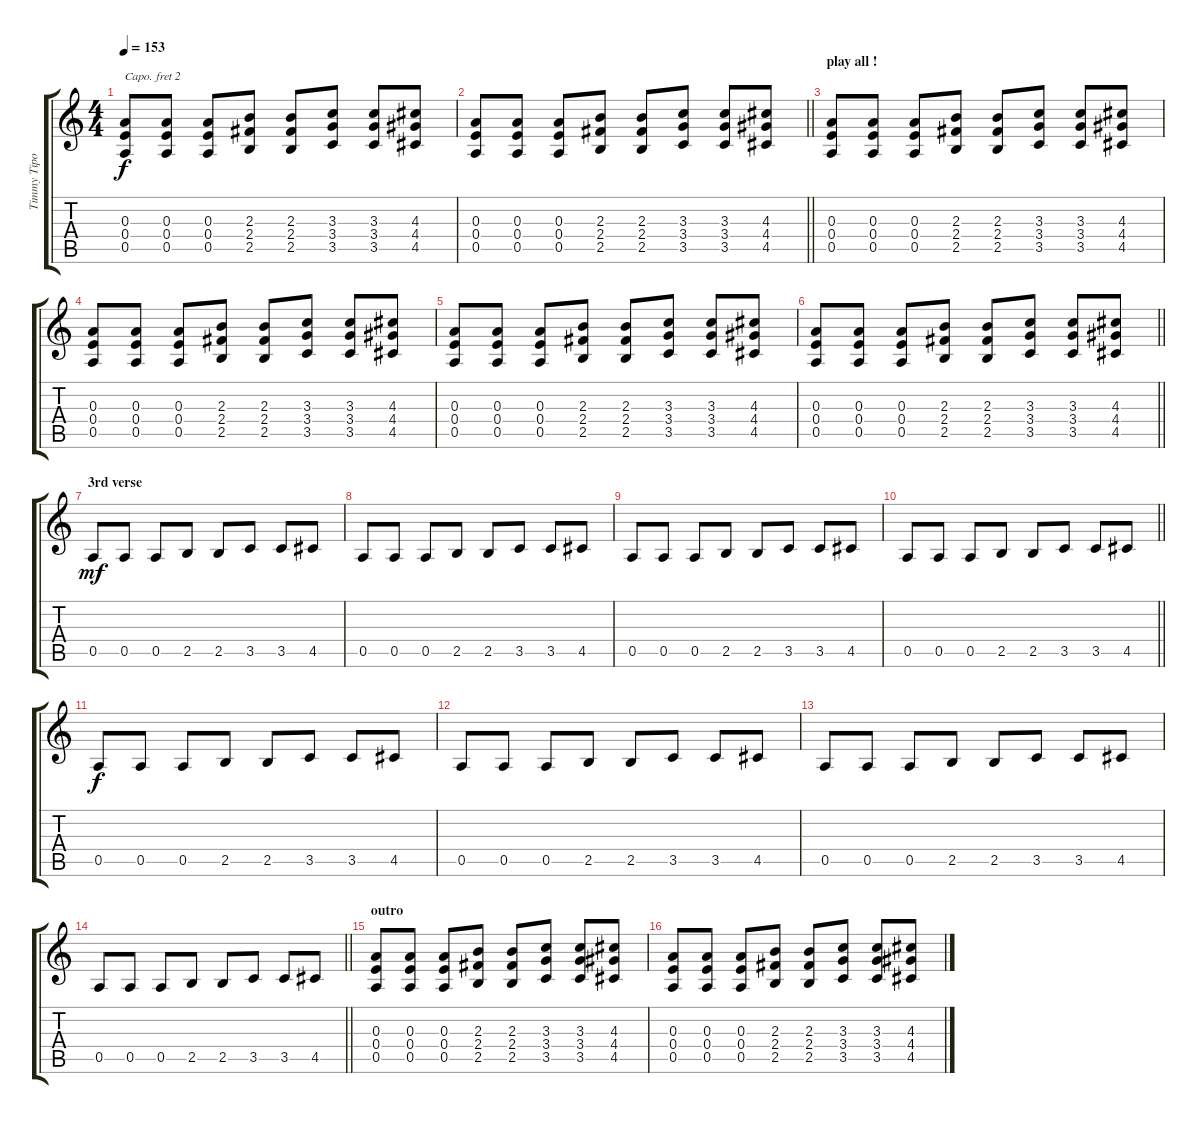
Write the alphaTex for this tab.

\track ("Timmy Tipover VanHamel" "Timmy Tipo") {instrument overdrivenguitar}
\staff {score tabs}
\capo 2
\tuning (D4 B3 G3 D3 G2 G2) {hide}
\ts (4 4)
\tempo 153
\clef g2
\ks c
(0.3 0.4 0.5).8{dy f} (0.3 0.4 0.5).8 (0.3 0.4 0.5).8 (2.3 2.4 2.5).8 (2.3 2.4 2.5).8 (3.3 3.4 3.5).8 (3.3 3.4 3.5).8 (4.3 4.4 4.5).8 |
\barLineRight lightlight
(0.3 0.4 0.5).8 (0.3 0.4 0.5).8 (0.3 0.4 0.5).8 (2.3 2.4 2.5).8 (2.3 2.4 2.5).8 (3.3 3.4 3.5).8 (3.3 3.4 3.5).8 (4.3 4.4 4.5).8 |
\section ("" "play all !")
(0.3 0.4 0.5).8 (0.3 0.4 0.5).8 (0.3 0.4 0.5).8 (2.3 2.4 2.5).8 (2.3 2.4 2.5).8 (3.3 3.4 3.5).8 (3.3 3.4 3.5).8 (4.3 4.4 4.5).8 |
(0.3 0.4 0.5).8 (0.3 0.4 0.5).8 (0.3 0.4 0.5).8 (2.3 2.4 2.5).8 (2.3 2.4 2.5).8 (3.3 3.4 3.5).8 (3.3 3.4 3.5).8 (4.3 4.4 4.5).8 |
(0.3 0.4 0.5).8 (0.3 0.4 0.5).8 (0.3 0.4 0.5).8 (2.3 2.4 2.5).8 (2.3 2.4 2.5).8 (3.3 3.4 3.5).8 (3.3 3.4 3.5).8 (4.3 4.4 4.5).8 |
\barLineRight lightlight
(0.3 0.4 0.5).8 (0.3 0.4 0.5).8 (0.3 0.4 0.5).8 (2.3 2.4 2.5).8 (2.3 2.4 2.5).8 (3.3 3.4 3.5).8 (3.3 3.4 3.5).8 (4.3 4.4 4.5).8 |
\section ("" "3rd verse")
0.5.8{dy mf} 0.5.8 0.5.8 2.5.8 2.5.8 3.5.8 3.5.8 4.5.8 |
0.5.8 0.5.8 0.5.8 2.5.8 2.5.8 3.5.8 3.5.8 4.5.8 |
0.5.8 0.5.8 0.5.8 2.5.8 2.5.8 3.5.8 3.5.8 4.5.8 |
\barLineRight lightlight
0.5.8 0.5.8 0.5.8 2.5.8 2.5.8 3.5.8 3.5.8 4.5.8 |
\section ("" "")
0.5.8{dy f} 0.5.8 0.5.8 2.5.8 2.5.8 3.5.8 3.5.8 4.5.8 |
0.5.8 0.5.8 0.5.8 2.5.8 2.5.8 3.5.8 3.5.8 4.5.8 |
0.5.8 0.5.8 0.5.8 2.5.8 2.5.8 3.5.8 3.5.8 4.5.8 |
\barLineRight lightlight
0.5.8 0.5.8 0.5.8 2.5.8 2.5.8 3.5.8 3.5.8 4.5.8 |
\section ("" "outro")
(0.3 0.4 0.5).8 (0.3 0.4 0.5).8 (0.3 0.4 0.5).8 (2.3 2.4 2.5).8 (2.3 2.4 2.5).8 (3.3 3.4 3.5).8 (3.3 3.4 3.5).8 (4.3 4.4 4.5).8 |
(0.3 0.4 0.5).8 (0.3 0.4 0.5).8 (0.3 0.4 0.5).8 (2.3 2.4 2.5).8 (2.3 2.4 2.5).8 (3.3 3.4 3.5).8 (3.3 3.4 3.5).8 (4.3 4.4 4.5).8
